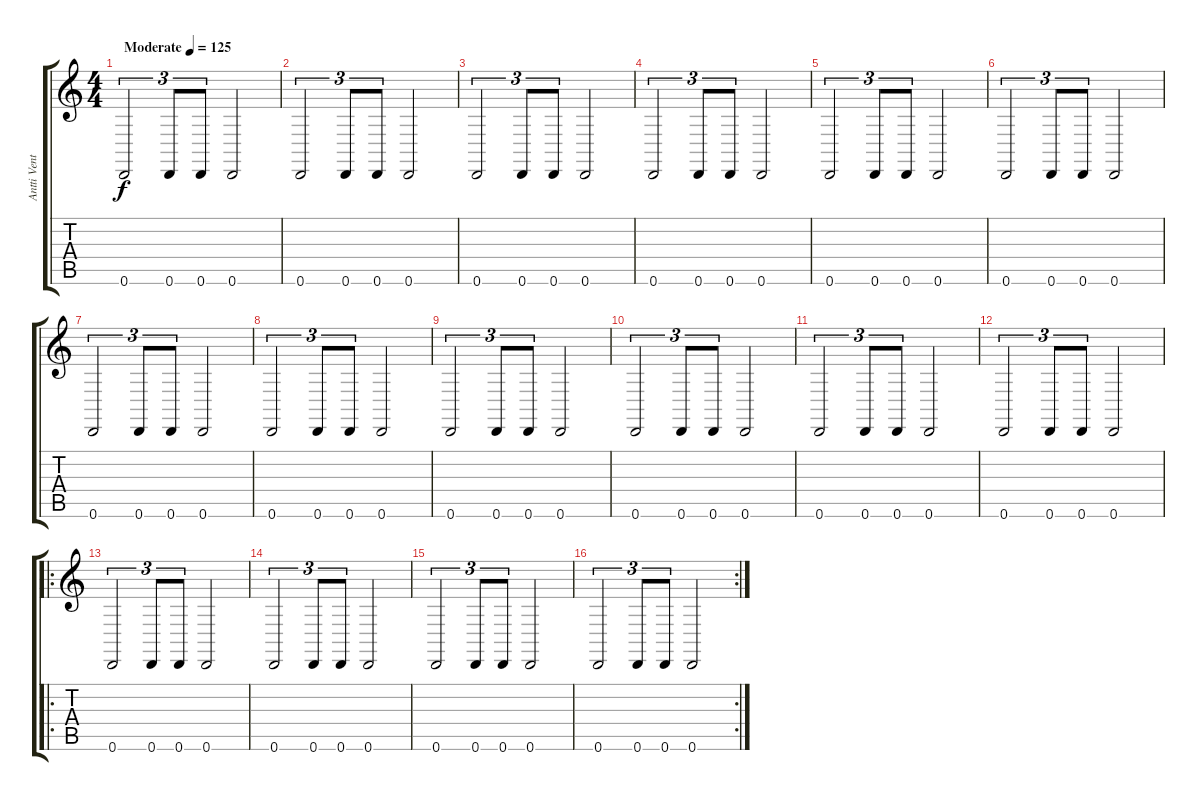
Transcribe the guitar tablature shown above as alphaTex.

\track ("Antti Ventola" "Antti Vent") {instrument timpani}
\staff {score tabs}
\tuning (D4 A3 F3 C3 G2 D2) {hide}
\ts (4 4)
\tempo (125 "Moderate")
\clef g2
\ks c
0.6.2{tu (3 2) dy f instrument timpani} 0.6.8{tu (3 2)} 0.6.8{tu (3 2)} 0.6.2 |
0.6.2{tu (3 2)} 0.6.8{tu (3 2)} 0.6.8{tu (3 2)} 0.6.2 |
0.6.2{tu (3 2)} 0.6.8{tu (3 2)} 0.6.8{tu (3 2)} 0.6.2 |
0.6.2{tu (3 2)} 0.6.8{tu (3 2)} 0.6.8{tu (3 2)} 0.6.2 |
0.6.2{tu (3 2)} 0.6.8{tu (3 2)} 0.6.8{tu (3 2)} 0.6.2 |
0.6.2{tu (3 2)} 0.6.8{tu (3 2)} 0.6.8{tu (3 2)} 0.6.2 |
0.6.2{tu (3 2)} 0.6.8{tu (3 2)} 0.6.8{tu (3 2)} 0.6.2 |
0.6.2{tu (3 2)} 0.6.8{tu (3 2)} 0.6.8{tu (3 2)} 0.6.2 |
0.6.2{tu (3 2)} 0.6.8{tu (3 2)} 0.6.8{tu (3 2)} 0.6.2 |
0.6.2{tu (3 2)} 0.6.8{tu (3 2)} 0.6.8{tu (3 2)} 0.6.2 |
0.6.2{tu (3 2)} 0.6.8{tu (3 2)} 0.6.8{tu (3 2)} 0.6.2 |
0.6.2{tu (3 2)} 0.6.8{tu (3 2)} 0.6.8{tu (3 2)} 0.6.2 |
\ro
0.6.2{tu (3 2)} 0.6.8{tu (3 2)} 0.6.8{tu (3 2)} 0.6.2 |
0.6.2{tu (3 2)} 0.6.8{tu (3 2)} 0.6.8{tu (3 2)} 0.6.2 |
0.6.2{tu (3 2)} 0.6.8{tu (3 2)} 0.6.8{tu (3 2)} 0.6.2 |
\rc 2
0.6.2{tu (3 2)} 0.6.8{tu (3 2)} 0.6.8{tu (3 2)} 0.6.2
